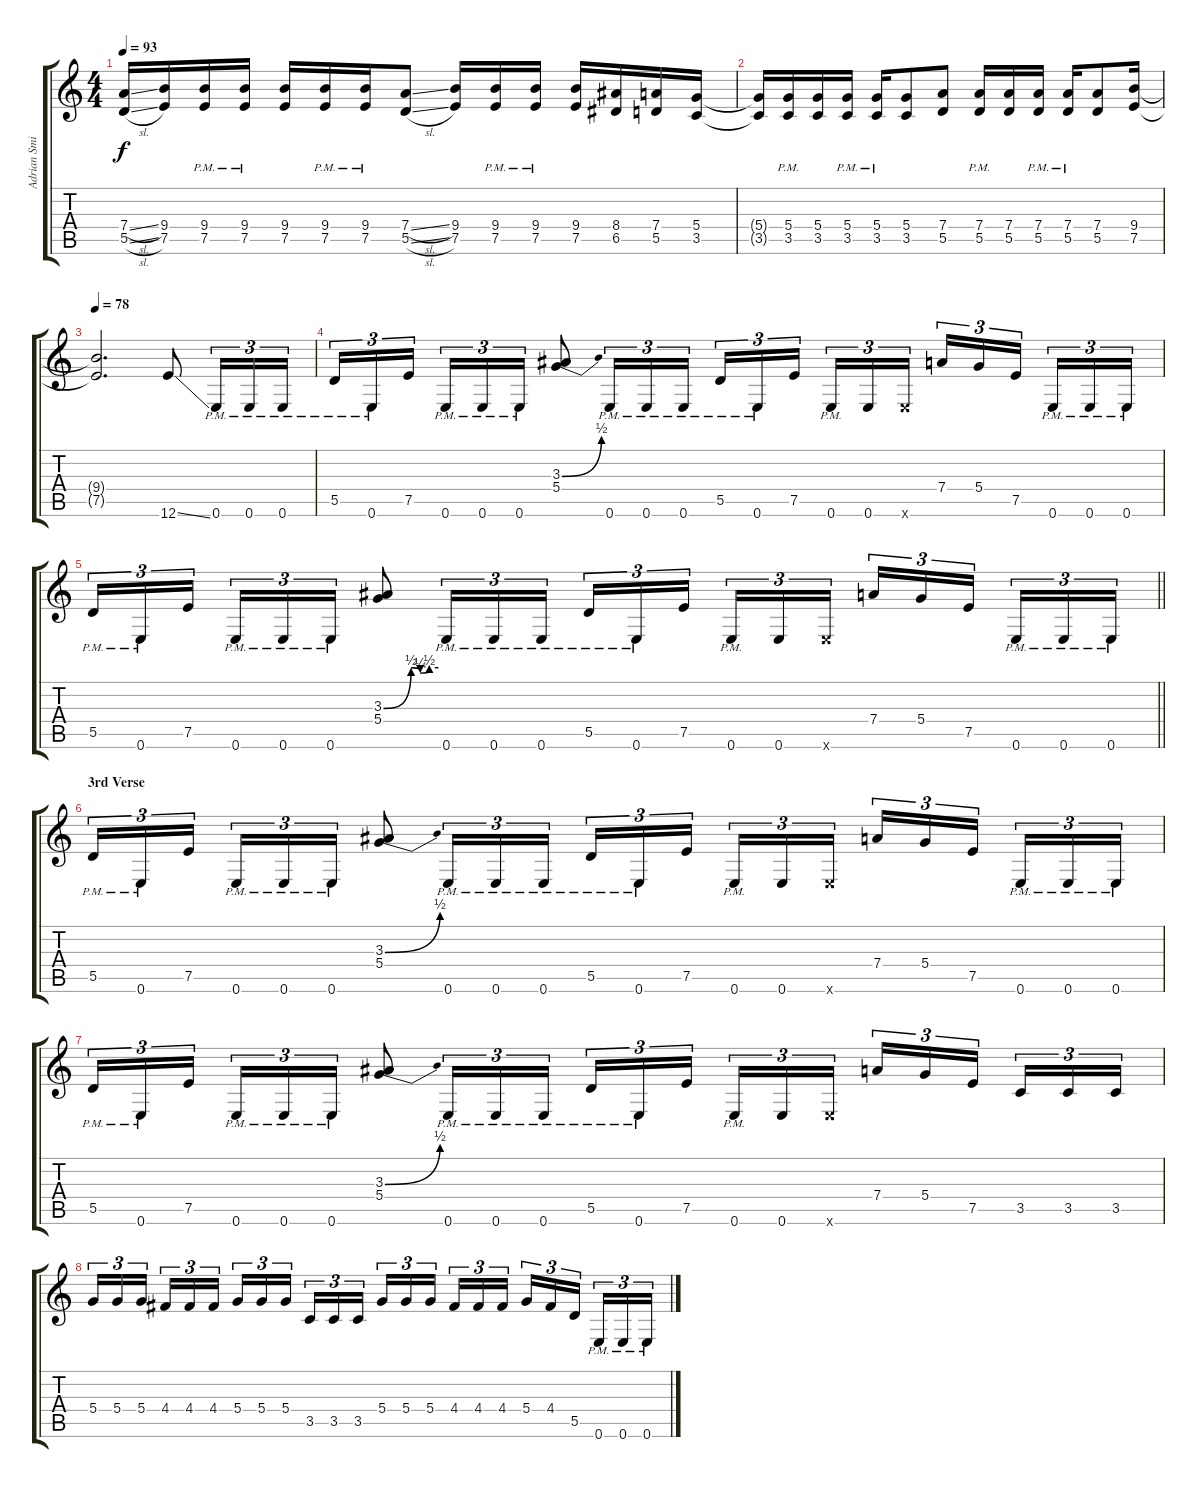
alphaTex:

\track ("Adrian Smith" "Adrian Smi") {instrument distortionguitar}
\staff {score tabs}
\tuning (E4 B3 G3 D3 A2 E2) {hide}
\ts (4 4)
\tempo 93
\clef g2
\ks c
(7.4{sl t} 5.5{sl t}).16{dy f} (9.4 7.5).16 (9.4{pm} 7.5{pm}).16 (9.4{pm} 7.5{pm}).16 (9.4 7.5).16 (9.4{pm} 7.5{pm}).16 (9.4{pm} 7.5{pm}).16 (7.4{sl} 5.5{sl}).8 (9.4 7.5).16 (9.4{pm} 7.5{pm}).16 (9.4{pm} 7.5{pm}).16 (9.4 7.5).16 (8.4 6.5).16 (7.4 5.5).16 (5.4 3.5).16 |
(5.4{t} 3.5{t}).16 (5.4{pm} 3.5{pm}).16 (5.4 3.5).16 (5.4 3.5{pm}).16 (5.4 3.5{pm}).16 (5.4 3.5).8 (7.4 5.5).8 (7.4{pm} 5.5{pm}).16 (7.4 5.5).16 (7.4{pm} 5.5{pm}).16 (7.4 5.5{pm}).16 (7.4 5.5).8 (9.4 7.5).16 |
\tempo 78
(9.4{t} 7.5{t}).2{d} 12.6{ss}.8 0.6{pm}.16{tu (3 2)} 0.6{pm}.16{tu (3 2)} 0.6{pm}.16{tu (3 2)} |
5.5{pm}.16{tu (3 2)} 0.6{pm}.16{tu (3 2)} 7.5.16{tu (3 2) beam splitsecondary} 0.6{pm}.16{tu (3 2)} 0.6{pm}.16{tu (3 2)} 0.6{pm}.16{tu (3 2)} (3.3{be (bend 0 0 60 2)} 5.4).8 0.6{pm}.16{tu (3 2)} 0.6{pm}.16{tu (3 2)} 0.6{pm}.16{tu (3 2)} 5.5{pm}.16{tu (3 2)} 0.6{pm}.16{tu (3 2)} 7.5.16{tu (3 2) beam splitsecondary} 0.6{pm}.16{tu (3 2)} 0.6.16{tu (3 2)} 0.6{x}.16{tu (3 2)} 7.4.16{tu (3 2)} 5.4.16{tu (3 2)} 7.5.16{tu (3 2) beam splitsecondary} 0.6{pm}.16{tu (3 2)} 0.6{pm}.16{tu (3 2)} 0.6{pm}.16{tu (3 2)} |
\barLineRight lightlight
5.5{pm}.16{tu (3 2)} 0.6{pm}.16{tu (3 2)} 7.5.16{tu (3 2) beam splitsecondary} 0.6{pm}.16{tu (3 2)} 0.6{pm}.16{tu (3 2)} 0.6{pm}.16{tu (3 2)} (3.3{be (custom 0 0 30 2 40 1 50 2 60 2)} 5.4).8 0.6{pm}.16{tu (3 2)} 0.6{pm}.16{tu (3 2)} 0.6{pm}.16{tu (3 2)} 5.5{pm}.16{tu (3 2)} 0.6{pm}.16{tu (3 2)} 7.5.16{tu (3 2) beam splitsecondary} 0.6{pm}.16{tu (3 2)} 0.6.16{tu (3 2)} 0.6{x}.16{tu (3 2)} 7.4.16{tu (3 2)} 5.4.16{tu (3 2)} 7.5.16{tu (3 2) beam splitsecondary} 0.6{pm}.16{tu (3 2)} 0.6{pm}.16{tu (3 2)} 0.6{pm}.16{tu (3 2)} |
\section ("" "3rd Verse")
5.5{pm}.16{tu (3 2)} 0.6{pm}.16{tu (3 2)} 7.5.16{tu (3 2) beam splitsecondary} 0.6{pm}.16{tu (3 2)} 0.6{pm}.16{tu (3 2)} 0.6{pm}.16{tu (3 2)} (3.3{be (bend 0 0 60 2)} 5.4).8 0.6{pm}.16{tu (3 2)} 0.6{pm}.16{tu (3 2)} 0.6{pm}.16{tu (3 2)} 5.5{pm}.16{tu (3 2)} 0.6{pm}.16{tu (3 2)} 7.5.16{tu (3 2) beam splitsecondary} 0.6{pm}.16{tu (3 2)} 0.6.16{tu (3 2)} 0.6{x}.16{tu (3 2)} 7.4.16{tu (3 2)} 5.4.16{tu (3 2)} 7.5.16{tu (3 2) beam splitsecondary} 0.6{pm}.16{tu (3 2)} 0.6{pm}.16{tu (3 2)} 0.6{pm}.16{tu (3 2)} |
5.5{pm}.16{tu (3 2)} 0.6{pm}.16{tu (3 2)} 7.5.16{tu (3 2) beam splitsecondary} 0.6{pm}.16{tu (3 2)} 0.6{pm}.16{tu (3 2)} 0.6{pm}.16{tu (3 2)} (3.3{be (bend 0 0 60 2)} 5.4).8 0.6{pm}.16{tu (3 2)} 0.6{pm}.16{tu (3 2)} 0.6{pm}.16{tu (3 2)} 5.5{pm}.16{tu (3 2)} 0.6{pm}.16{tu (3 2)} 7.5.16{tu (3 2) beam splitsecondary} 0.6{pm}.16{tu (3 2)} 0.6.16{tu (3 2)} 0.6{x}.16{tu (3 2)} 7.4.16{tu (3 2)} 5.4.16{tu (3 2)} 7.5.16{tu (3 2) beam splitsecondary} 3.5.16{tu (3 2)} 3.5.16{tu (3 2)} 3.5.16{tu (3 2)} |
5.4.16{tu (3 2)} 5.4.16{tu (3 2)} 5.4.16{tu (3 2) beam splitsecondary} 4.4.16{tu (3 2)} 4.4.16{tu (3 2)} 4.4.16{tu (3 2)} 5.4.16{tu (3 2)} 5.4.16{tu (3 2)} 5.4.16{tu (3 2) beam splitsecondary} 3.5.16{tu (3 2)} 3.5.16{tu (3 2)} 3.5.16{tu (3 2)} 5.4.16{tu (3 2)} 5.4.16{tu (3 2)} 5.4.16{tu (3 2) beam splitsecondary} 4.4.16{tu (3 2)} 4.4.16{tu (3 2)} 4.4.16{tu (3 2)} 5.4.16{tu (3 2)} 4.4.16{tu (3 2)} 5.5.16{tu (3 2) beam splitsecondary} 0.6{pm}.16{tu (3 2)} 0.6{pm}.16{tu (3 2)} 0.6{pm}.16{tu (3 2)}
